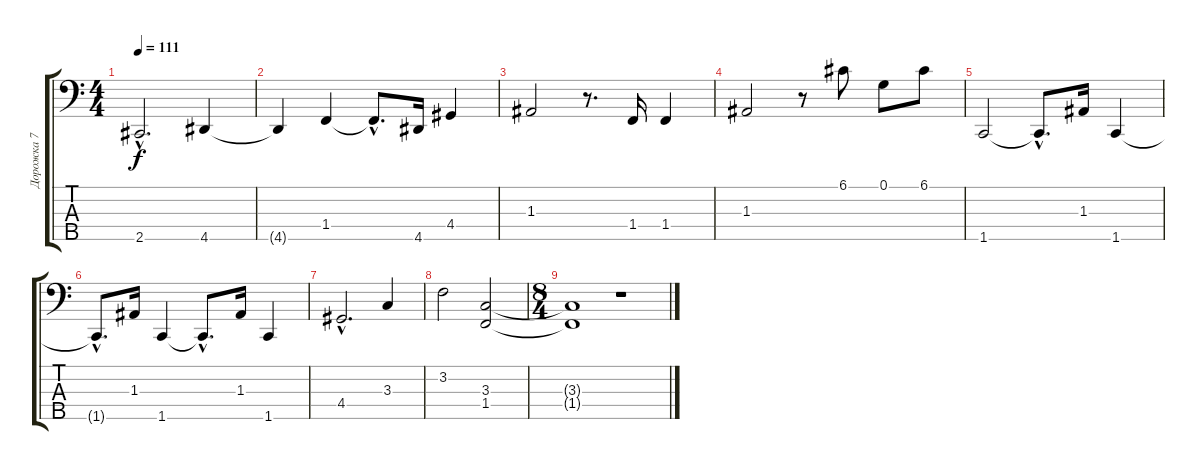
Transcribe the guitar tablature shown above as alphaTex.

\track ("Дорожка 7" "Дорожка 7") {instrument contrabass}
\staff {score tabs}
\tuning (G2 D2 A1 E1 B0) {hide}
\ts (4 4)
\tempo 111
\clef f4
\ks c
2.5{hac}.2{d dy f} 4.5.4 |
4.5{t}.4 1.4.4 1.4{hac t}.8{d} 4.5.16 4.4.4 |
1.3.2 r.8{d} 1.4.16 1.4.4 |
1.3.2 r.8 6.1.8 0.1.8 6.1.8 |
1.5.2 1.5{hac t}.8{d} 1.3.16 1.5.4 |
1.5{hac t}.8{d} 1.3.16 1.5.4 1.5{hac t}.8{d} 1.3.16 1.5.4 |
4.4{hac}.2{d} 3.3.4 |
3.2.2 (3.3 1.4).2 |
\ts (8 4)
(3.3{t} 1.4{t}).1 r.1
